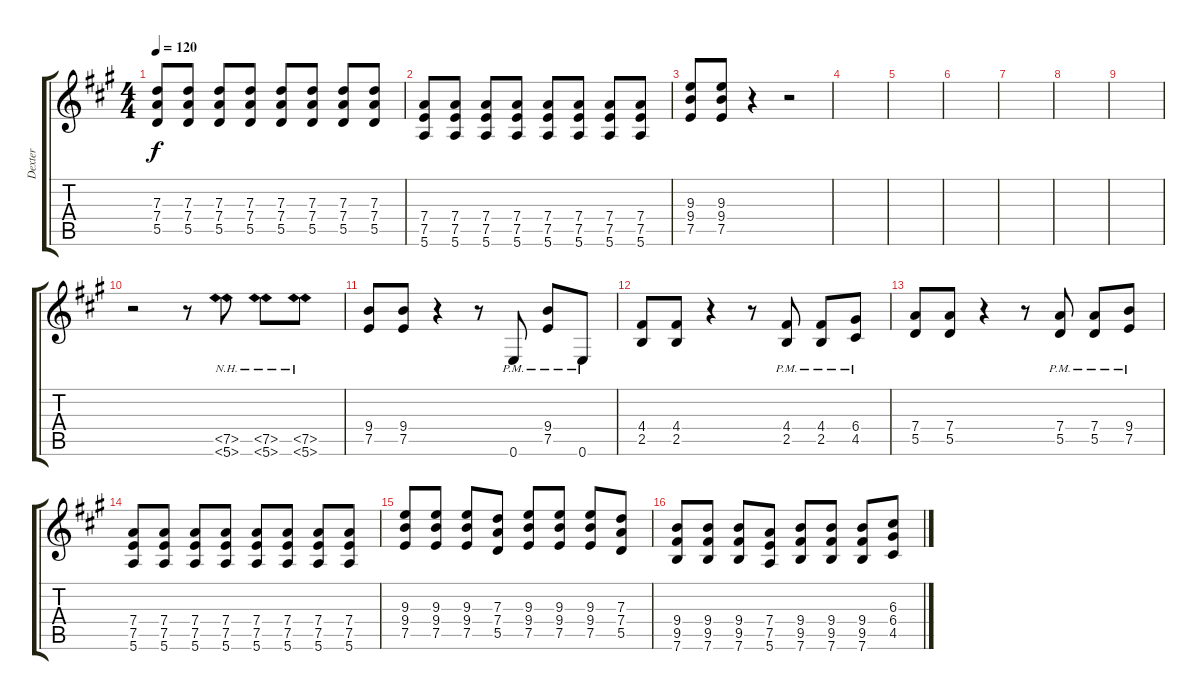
\track ("Dexter" "Dexter") {instrument distortionguitar}
\staff {score tabs}
\tuning (E4 B3 G3 D3 A2 E2) {hide}
\ts (4 4)
\tempo 120
\clef g2
\ks a
(7.3 7.4 5.5).8{dy f} (7.3 7.4 5.5).8 (7.3 7.4 5.5).8 (7.3 7.4 5.5).8 (7.3 7.4 5.5).8 (7.3 7.4 5.5).8 (7.3 7.4 5.5).8 (7.3 7.4 5.5).8 |
(7.4 7.5 5.6).8 (7.4 7.5 5.6).8 (7.4 7.5 5.6).8 (7.4 7.5 5.6).8 (7.4 7.5 5.6).8 (7.4 7.5 5.6).8 (7.4 7.5 5.6).8 (7.4 7.5 5.6).8 |
(9.3 9.4 7.5).8 (9.3 9.4 7.5).8 r.4 r.2 |
|
|
|
|
|
|
r.2 r.8 (7.5{nh} 5.6{nh}).8 (7.5{nh} 5.6{nh}).8 (7.5{nh} 5.6{nh}).8 |
(9.4 7.5).8 (9.4 7.5).8 r.4 r.8 0.6{pm}.8 (9.4{pm} 7.5{pm}).8 0.6{pm}.8 |
(4.4 2.5).8 (4.4 2.5).8 r.4 r.8 (4.4{pm} 2.5{pm}).8 (4.4{pm} 2.5{pm}).8 (6.4{pm} 4.5{pm}).8 |
(7.4 5.5).8 (7.4 5.5).8 r.4 r.8 (7.4{pm} 5.5{pm}).8 (7.4{pm} 5.5{pm}).8 (9.4{pm} 7.5{pm}).8 |
(7.4 7.5 5.6).8 (7.4 7.5 5.6).8 (7.4 7.5 5.6).8 (7.4 7.5 5.6).8 (7.4 7.5 5.6).8 (7.4 7.5 5.6).8 (7.4 7.5 5.6).8 (7.4 7.5 5.6).8 |
(9.3 9.4 7.5).8 (9.3 9.4 7.5).8 (9.3 9.4 7.5).8 (7.3 7.4 5.5).8 (9.3 9.4 7.5).8 (9.3 9.4 7.5).8 (9.3 9.4 7.5).8 (7.3 7.4 5.5).8 |
(9.4 9.5 7.6).8 (9.4 9.5 7.6).8 (9.4 9.5 7.6).8 (7.4 7.5 5.6).8 (9.4 9.5 7.6).8 (9.4 9.5 7.6).8 (9.4 9.5 7.6).8 (6.3 6.4 4.5).8
